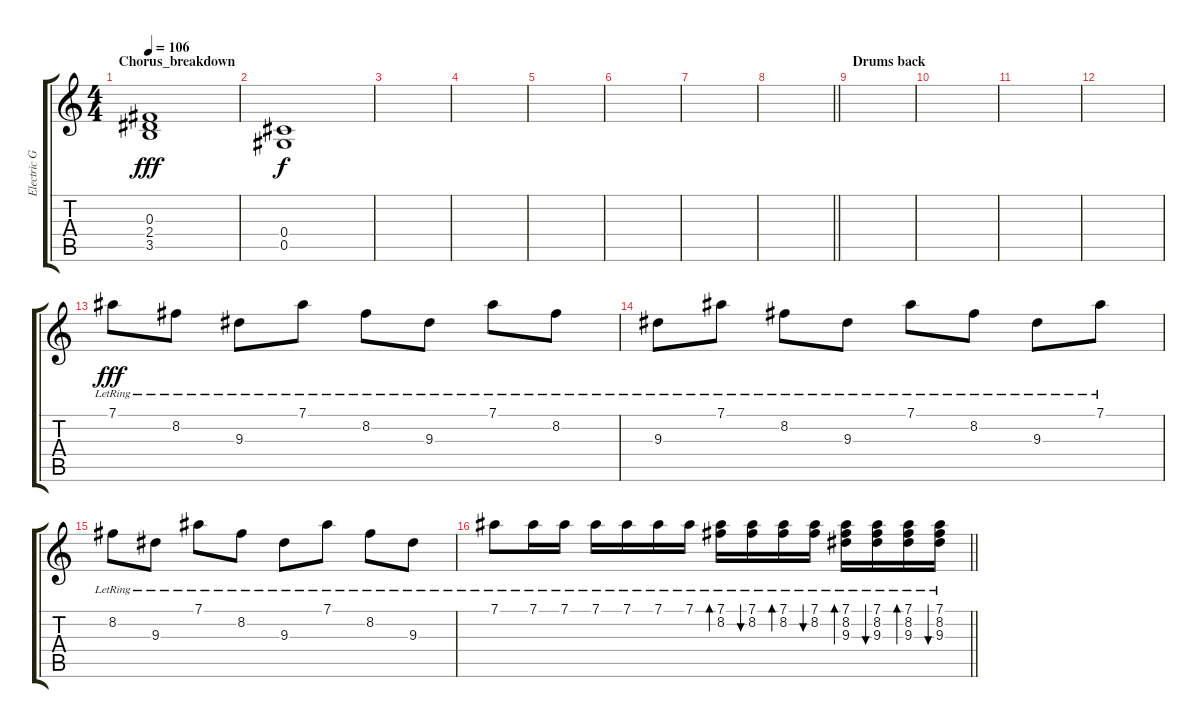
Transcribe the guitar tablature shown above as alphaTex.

\track ("Electric Guitar L" "Electric G") {instrument electricguitarjazz}
\staff {score tabs}
\tuning (Eb4 Bb3 Gb3 Db3 Ab2 Eb2) {hide}
\ts (4 4)
\section ("" "Chorus_breakdown")
\tempo 106
\clef g2
\ks c
(0.3 2.4 3.5).1{dy fff} |
(0.4 0.5).1{dy f} |
|
|
|
|
|
\barLineRight lightlight
|
\section ("" "Drums back")
|
|
|
|
7.1{lr}.8{dy fff} 8.2{lr}.8 9.3{lr}.8 7.1{lr}.8 8.2{lr}.8 9.3{lr}.8 7.1{lr}.8 8.2{lr}.8 |
9.3{lr}.8 7.1{lr}.8 8.2{lr}.8 9.3{lr}.8 7.1{lr}.8 8.2{lr}.8 9.3{lr}.8 7.1{lr}.8 |
8.2{lr}.8 9.3{lr}.8 7.1{lr}.8 8.2{lr}.8 9.3{lr}.8 7.1{lr}.8 8.2{lr}.8 9.3{lr}.8 |
\barLineRight lightlight
7.1{lr}.8 7.1{lr}.16 7.1{lr}.16 7.1{lr}.16 7.1{lr}.16 7.1{lr}.16 7.1{lr}.16 (7.1{lr} 8.2{lr}).16{bd 30} (7.1{lr} 8.2{lr}).16{bu 30} (7.1{lr} 8.2{lr}).16{bd 30} (7.1{lr} 8.2{lr}).16{bu 30} (7.1{lr} 8.2{lr} 9.3{lr}).16{bd 30} (7.1{lr} 8.2{lr} 9.3{lr}).16{bu 30} (7.1{lr} 8.2{lr} 9.3{lr}).16{bd 30} (7.1{lr} 8.2{lr} 9.3{lr}).16{bu 30}
